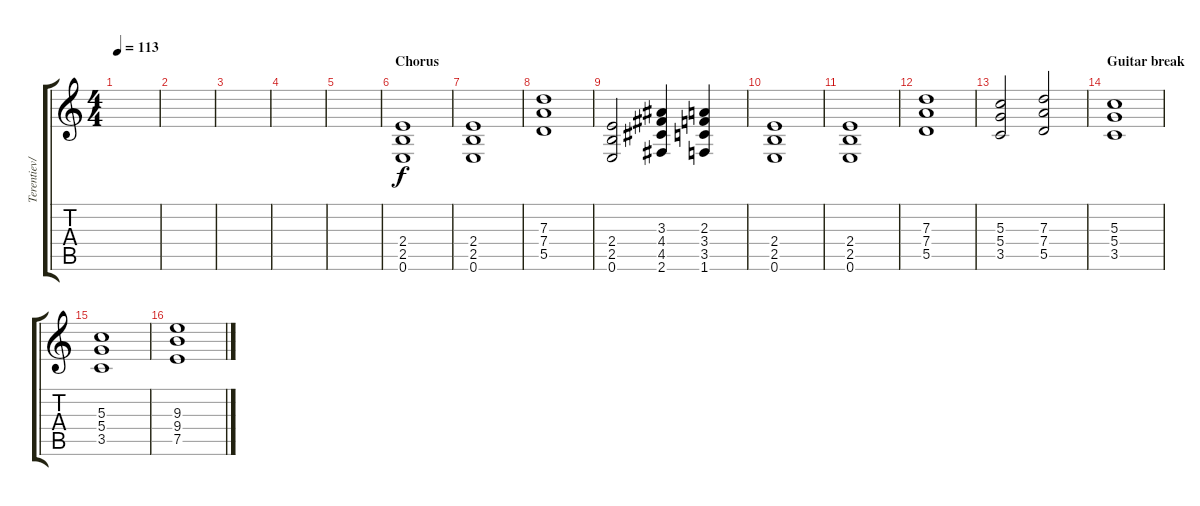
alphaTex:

\track ("Terentiev/Holstinin" "Terentiev/") {instrument distortionguitar}
\staff {score tabs}
\tuning (E4 B3 G3 D3 A2 E2) {hide}
\ts (4 4)
\tempo 113
\clef g2
\ks c
|
|
|
|
|
\section ("" "Chorus")
(2.4 2.5 0.6).1 |
(2.4 2.5 0.6).1 |
(7.3 7.4 5.5).1 |
(2.4 2.5 0.6).2 (3.3 4.4 4.5 2.6).4 (2.3 3.4 3.5 1.6).4 |
(2.4 2.5 0.6).1 |
(2.4 2.5 0.6).1 |
(7.3 7.4 5.5).1 |
(5.3 5.4 3.5).2 (7.3 7.4 5.5).2 |
\section ("" "Guitar break")
(5.3 5.4 3.5).1 |
(5.3 5.4 3.5).1 |
(9.3 9.4 7.5).1
